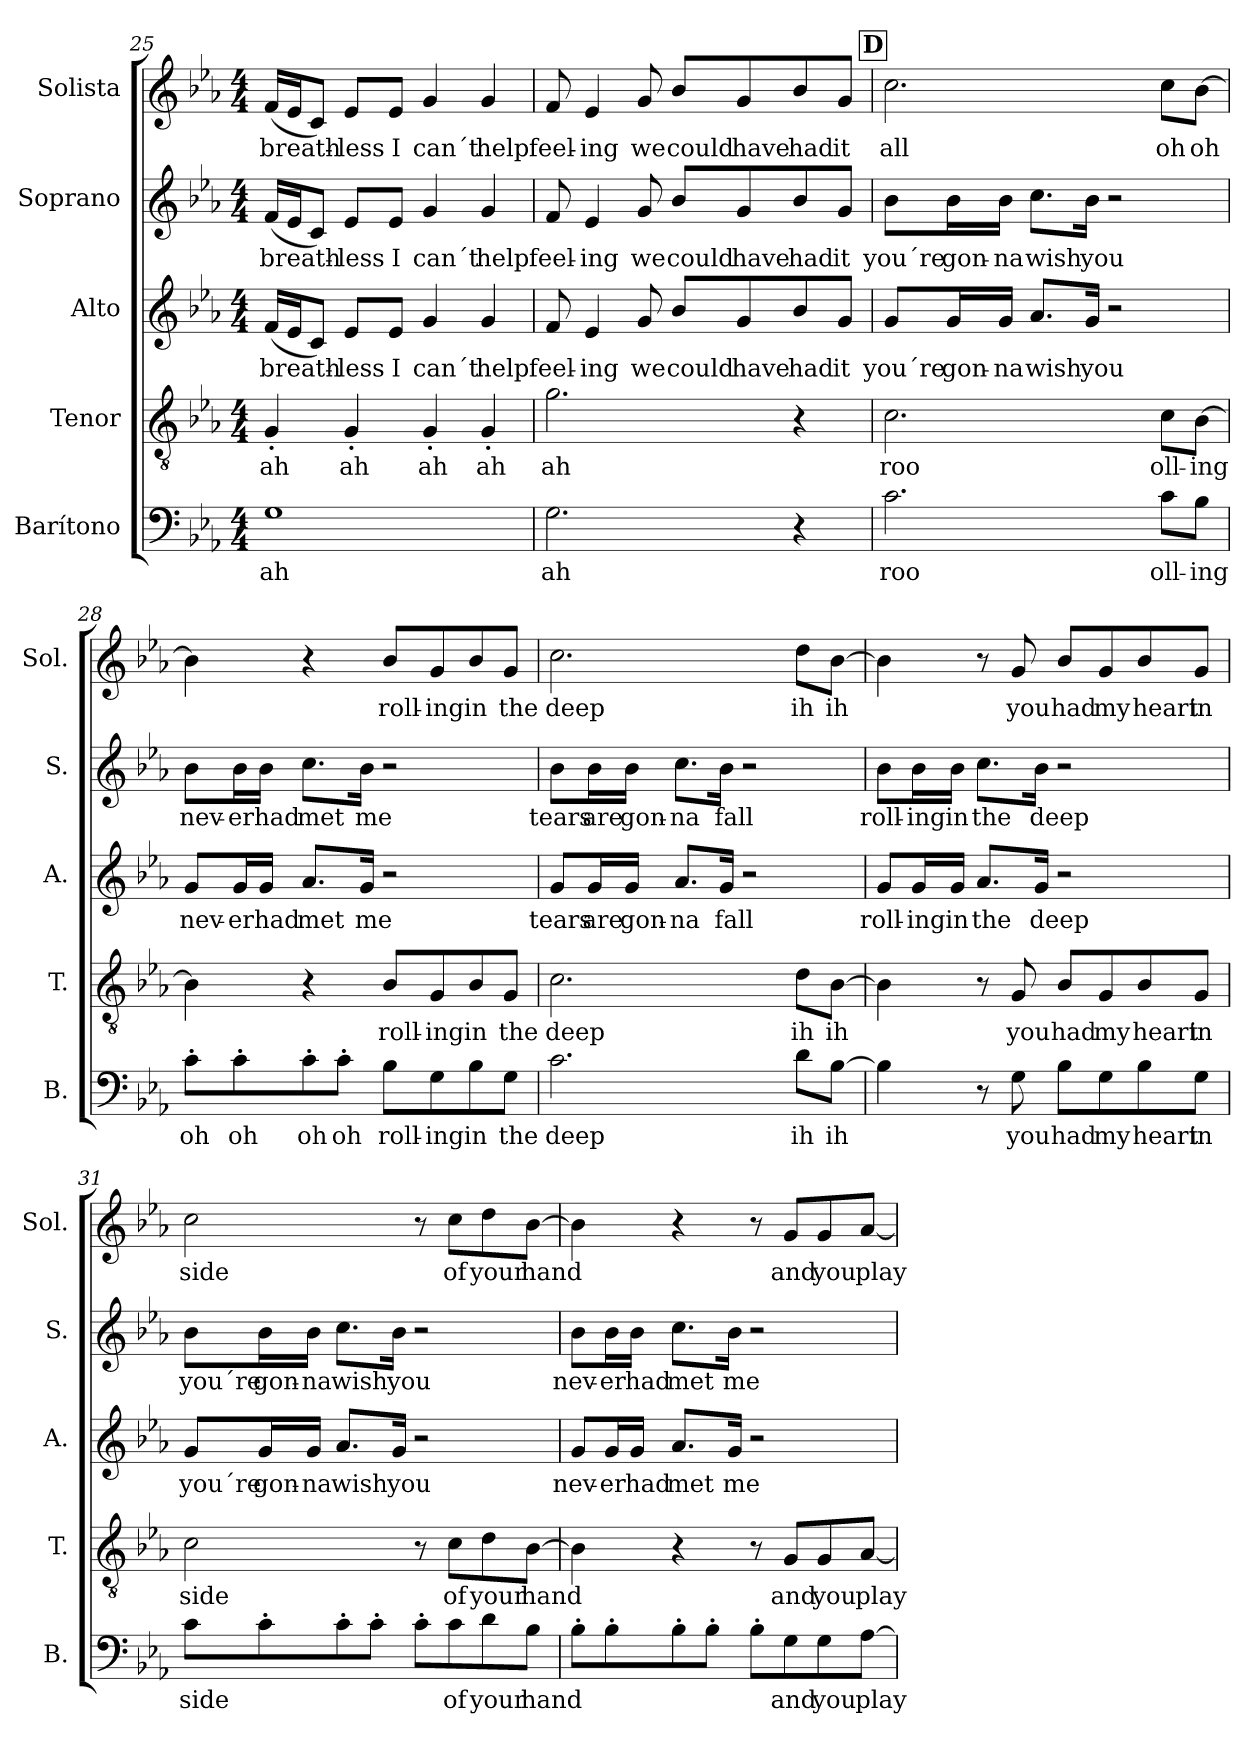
**kern	**text	**kern	**text	**kern	**text	**kern	**text	**kern	**text
*part5	*part5	*part4	*part4	*part3	*part3	*part2	*part2	*part1	*part1
*staff5	*staff5	*staff4	*staff4	*staff3	*staff3	*staff2	*staff2	*staff1	*staff1
*I"Barítono	*	*I"Tenor	*	*I"Alto	*	*I"Soprano	*	*I"Solista	*
*I'B.	*	*I'T.	*	*I'A.	*	*I'S.	*	*I'Sol.	*
*clefF4	*	*clefGv2	*	*clefG2	*	*clefG2	*	*clefG2	*
*k[b-e-a-]	*	*k[b-e-a-]	*	*k[b-e-a-]	*	*k[b-e-a-]	*	*k[b-e-a-]	*
*M4/4	*	*M4/4	*	*M4/4	*	*M4/4	*	*M4/4	*
=25	=25	=25	=25	=25	=25	=25	=25	=25	=25
1G	ah	4G'/	ah	(16f/LL	breath-	(16f/LL	breath-	(16f/LL	breath-
.	.	.	.	16e-/J	.	16e-/J	.	16e-/J	.
.	.	.	.	8c/J)	.	8c/J)	.	8c/J)	.
.	.	4G'/	ah	8e-/L	less	8e-/L	less	8e-/L	less
.	.	.	.	8e-/J	I	8e-/J	I	8e-/J	I
.	.	4G'/	ah	4g/	can´t	4g/	can´t	4g/	can´t
.	.	4G'/	ah	4g/	help	4g/	help	4g/	help
=26	=26	=26	=26	=26	=26	=26	=26	=26	=26
2.G\	ah	2.g\	ah	8f/	feel-	8f/	feel-	8f/	feel-
.	.	.	.	4e-/	-ing	4e-/	-ing	4e-/	-ing
.	.	.	.	8g/	we	8g/	we	8g/	we
.	.	.	.	8b-/L	could	8b-/L	could	8b-/L	could
.	.	.	.	8g/	have	8g/	have	8g/	have
4r	.	4r	.	8b-/	had	8b-/	had	8b-/	had
.	.	.	.	8g/J	it	8g/J	it	8g/J	it
!!LO:LB:g=z
!!LO:REH:place=s1:a:B:fs=14:t=D
=27	=27	=27	=27	=27	=27	=27	=27	=27	=27
2.c\	roo	2.c\	roo	8g/L	you´re	8b-\L	you´re	2.cc\	all
.	.	.	.	16g/L	gon-	16b-\L	gon-	.	.
.	.	.	.	16g/JJ	-na	16b-\JJ	-na	.	.
.	.	.	.	8.a-/L	wish	8.cc\L	wish	.	.
.	.	.	.	16g/Jk	you	16b-\Jk	you	.	.
.	.	.	.	2r	.	2r	.	.	.
8c\L	oll-	8c\L	oll-	.	.	.	.	8cc\L	oh
8B-\J	-ing	[8B-\J	-ing	.	.	.	.	[8b-\J	oh
=28	=28	=28	=28	=28	=28	=28	=28	=28	=28
8c'\L	oh	4B-\]	.	8g/L	nev-	8b-\L	nev-	4b-\]	.
8c'\	oh	.	.	16g/L	-er	16b-\L	-er	.	.
.	.	.	.	16g/JJ	had	16b-\JJ	had	.	.
8c'\	oh	4r	.	8.a-/L	met	8.cc\L	met	4r	.
8c'\J	oh	.	.	.	.	.	.	.	.
.	.	.	.	16g/Jk	me	16b-\Jk	me	.	.
8B-\L	roll-	8B-/L	roll-	2r	.	2r	.	8b-/L	roll-
8G\	-ing	8G/	-ing	.	.	.	.	8g/	-ing
8B-\	in	8B-/	in	.	.	.	.	8b-/	in
8G\J	the	8G/J	the	.	.	.	.	8g/J	the
=29	=29	=29	=29	=29	=29	=29	=29	=29	=29
2.c\	deep	2.c\	deep	8g/L	tears	8b-\L	tears	2.cc\	deep
.	.	.	.	16g/L	are	16b-\L	are	.	.
.	.	.	.	16g/JJ	gon-	16b-\JJ	gon-	.	.
.	.	.	.	8.a-/L	-na	8.cc\L	-na	.	.
.	.	.	.	16g/Jk	fall	16b-\Jk	fall	.	.
.	.	.	.	2r	.	2r	.	.	.
8d\L	ih	8d\L	ih	.	.	.	.	8dd\L	ih
[8B-\J	ih	[8B-\J	ih	.	.	.	.	[8b-\J	ih
!!LO:PB:g=z
=30	=30	=30	=30	=30	=30	=30	=30	=30	=30
4B-\]	.	4B-\]	.	8g/L	roll-	8b-\L	roll-	4b-\]	.
.	.	.	.	16g/L	-ing	16b-\L	-ing	.	.
.	.	.	.	16g/JJ	in	16b-\JJ	in	.	.
8r	.	8r	.	8.a-/L	the	8.cc\L	the	8r	.
8G\	you	8G/	you	.	.	.	.	8g/	you
.	.	.	.	16g/Jk	deep	16b-\Jk	deep	.	.
8B-\L	had	8B-/L	had	2r	.	2r	.	8b-/L	had
8G\	my	8G/	my	.	.	.	.	8g/	my
8B-\	heart	8B-/	heart	.	.	.	.	8b-/	heart
8G\J	in	8G/J	in	.	.	.	.	8g/J	in
=31	=31	=31	=31	=31	=31	=31	=31	=31	=31
8c\L	side	2c\	side	8g/L	you´re	8b-\L	you´re	2cc\	side
8c'\	.	.	.	16g/L	gon-	16b-\L	gon-	.	.
.	.	.	.	16g/JJ	-na	16b-\JJ	-na	.	.
8c'\	.	.	.	8.a-/L	wish	8.cc\L	wish	.	.
8c'\J	.	.	.	.	.	.	.	.	.
.	.	.	.	16g/Jk	you	16b-\Jk	you	.	.
8c'\L	.	8r	.	2r	.	2r	.	8r	.
8c\	of	8c\L	of	.	.	.	.	8cc\L	of
8d\	your	8d\	your	.	.	.	.	8dd\	your
8B-\J	hand	[8B-\J	hand	.	.	.	.	[8b-\J	hand
!!LO:LB:g=z
=32	=32	=32	=32	=32	=32	=32	=32	=32	=32
8B-'\L	.	4B-\]	.	8g/L	nev-	8b-\L	nev-	4b-\]	.
8B-'\	.	.	.	16g/L	-er	16b-\L	-er	.	.
.	.	.	.	16g/JJ	had	16b-\JJ	had	.	.
8B-'\	.	4r	.	8.a-/L	met	8.cc\L	met	4r	.
8B-'\J	.	.	.	.	.	.	.	.	.
.	.	.	.	16g/Jk	me	16b-\Jk	me	.	.
8B-'\L	.	8r	.	2r	.	2r	.	8r	.
8G\	and	8G/L	and	.	.	.	.	8g/L	and
8G\	you	8G/	you	.	.	.	.	8g/	you
[8A-\J	play-	[8A-/J	play-	.	.	.	.	[8a-/J	play-
=	=	=	=	=	=	=	=	=	=
*-	*-	*-	*-	*-	*-	*-	*-	*-	*-
